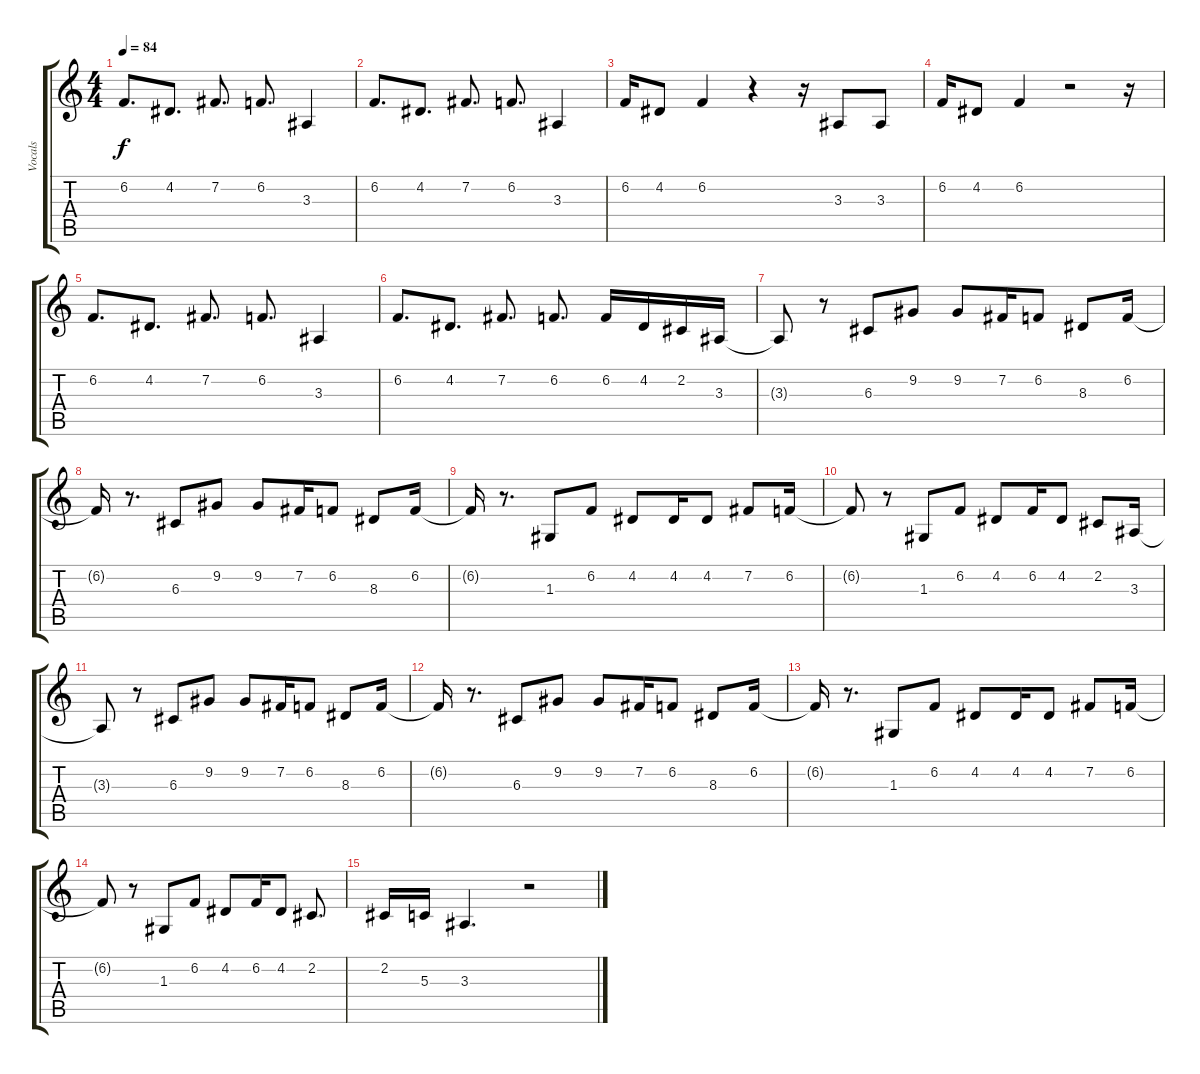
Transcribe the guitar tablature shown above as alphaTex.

\track ("Vocals" "Vocals") {instrument sopranosax}
\staff {score tabs}
\tuning (E4 B3 G3 D3 A2 E2) {hide}
\ts (4 4)
\tempo 84
\clef g2
\ks c
6.2.8{d dy f} 4.2.8{d} 7.2.8{d} 6.2.8{d} 3.3.4 |
6.2.8{d} 4.2.8{d} 7.2.8{d} 6.2.8{d} 3.3.4 |
6.2.16 4.2.8 6.2.4 r.4 r.16 3.3.8 3.3.8 |
6.2.16 4.2.8 6.2.4 r.2 r.16 |
6.2.8{d} 4.2.8{d} 7.2.8{d} 6.2.8{d} 3.3.4 |
6.2.8{d} 4.2.8{d} 7.2.8{d} 6.2.8{d} 6.2.16 4.2.16 2.2.16 3.3.16 |
3.3{t}.8 r.8 6.3.8 9.2.8 9.2.8 7.2.16 6.2.8 8.3.8 6.2.16 |
6.2{t}.16 r.8{d} 6.3.8 9.2.8 9.2.8 7.2.16 6.2.8 8.3.8 6.2.16 |
6.2{t}.16 r.8{d} 1.3.8 6.2.8 4.2.8 4.2.16 4.2.8 7.2.8 6.2.16 |
6.2{t}.8 r.8 1.3.8 6.2.8 4.2.8 6.2.16 4.2.8 2.2.8 3.3.16 |
3.3{t}.8 r.8 6.3.8 9.2.8 9.2.8 7.2.16 6.2.8 8.3.8 6.2.16 |
6.2{t}.16 r.8{d} 6.3.8 9.2.8 9.2.8 7.2.16 6.2.8 8.3.8 6.2.16 |
6.2{t}.16 r.8{d} 1.3.8 6.2.8 4.2.8 4.2.16 4.2.8 7.2.8 6.2.16 |
6.2{t}.8 r.8 1.3.8 6.2.8 4.2.8 6.2.16 4.2.8 2.2.8{d} |
2.2.16 5.3.16 3.3.4{d} r.2
